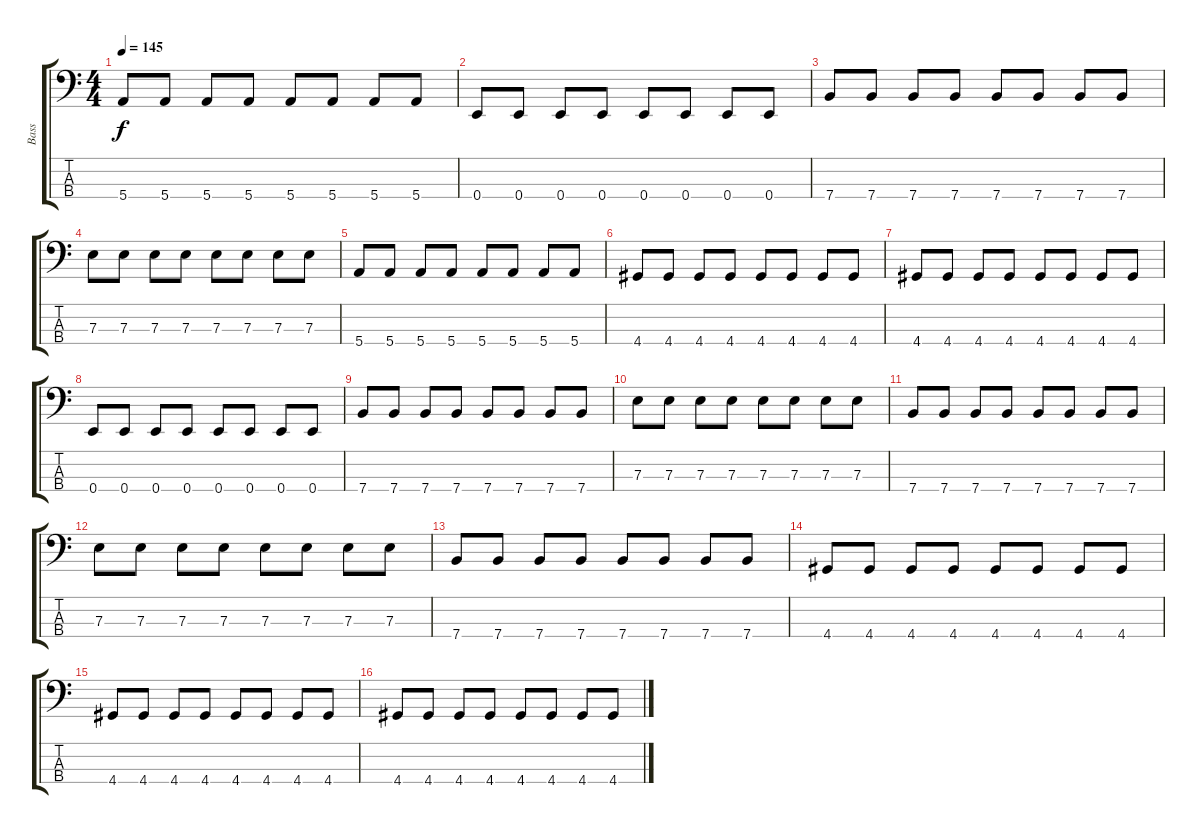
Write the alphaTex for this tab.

\track ("Bass" "Bass") {instrument electricbassfinger}
\staff {score tabs}
\tuning (G2 D2 A1 E1) {hide}
\ts (4 4)
\tempo 145
\clef f4
\ks c
5.4.8{dy f} 5.4.8 5.4.8 5.4.8 5.4.8 5.4.8 5.4.8 5.4.8 |
0.4.8 0.4.8 0.4.8 0.4.8 0.4.8 0.4.8 0.4.8 0.4.8 |
7.4.8 7.4.8 7.4.8 7.4.8 7.4.8 7.4.8 7.4.8 7.4.8 |
7.3.8 7.3.8 7.3.8 7.3.8 7.3.8 7.3.8 7.3.8 7.3.8 |
5.4.8 5.4.8 5.4.8 5.4.8 5.4.8 5.4.8 5.4.8 5.4.8 |
4.4.8 4.4.8 4.4.8 4.4.8 4.4.8 4.4.8 4.4.8 4.4.8 |
4.4.8 4.4.8 4.4.8 4.4.8 4.4.8 4.4.8 4.4.8 4.4.8 |
0.4.8 0.4.8 0.4.8 0.4.8 0.4.8 0.4.8 0.4.8 0.4.8 |
7.4.8 7.4.8 7.4.8 7.4.8 7.4.8 7.4.8 7.4.8 7.4.8 |
7.3.8 7.3.8 7.3.8 7.3.8 7.3.8 7.3.8 7.3.8 7.3.8 |
7.4.8 7.4.8 7.4.8 7.4.8 7.4.8 7.4.8 7.4.8 7.4.8 |
7.3.8 7.3.8 7.3.8 7.3.8 7.3.8 7.3.8 7.3.8 7.3.8 |
7.4.8 7.4.8 7.4.8 7.4.8 7.4.8 7.4.8 7.4.8 7.4.8 |
4.4.8 4.4.8 4.4.8 4.4.8 4.4.8 4.4.8 4.4.8 4.4.8 |
4.4.8 4.4.8 4.4.8 4.4.8 4.4.8 4.4.8 4.4.8 4.4.8 |
4.4.8 4.4.8 4.4.8 4.4.8 4.4.8 4.4.8 4.4.8 4.4.8
